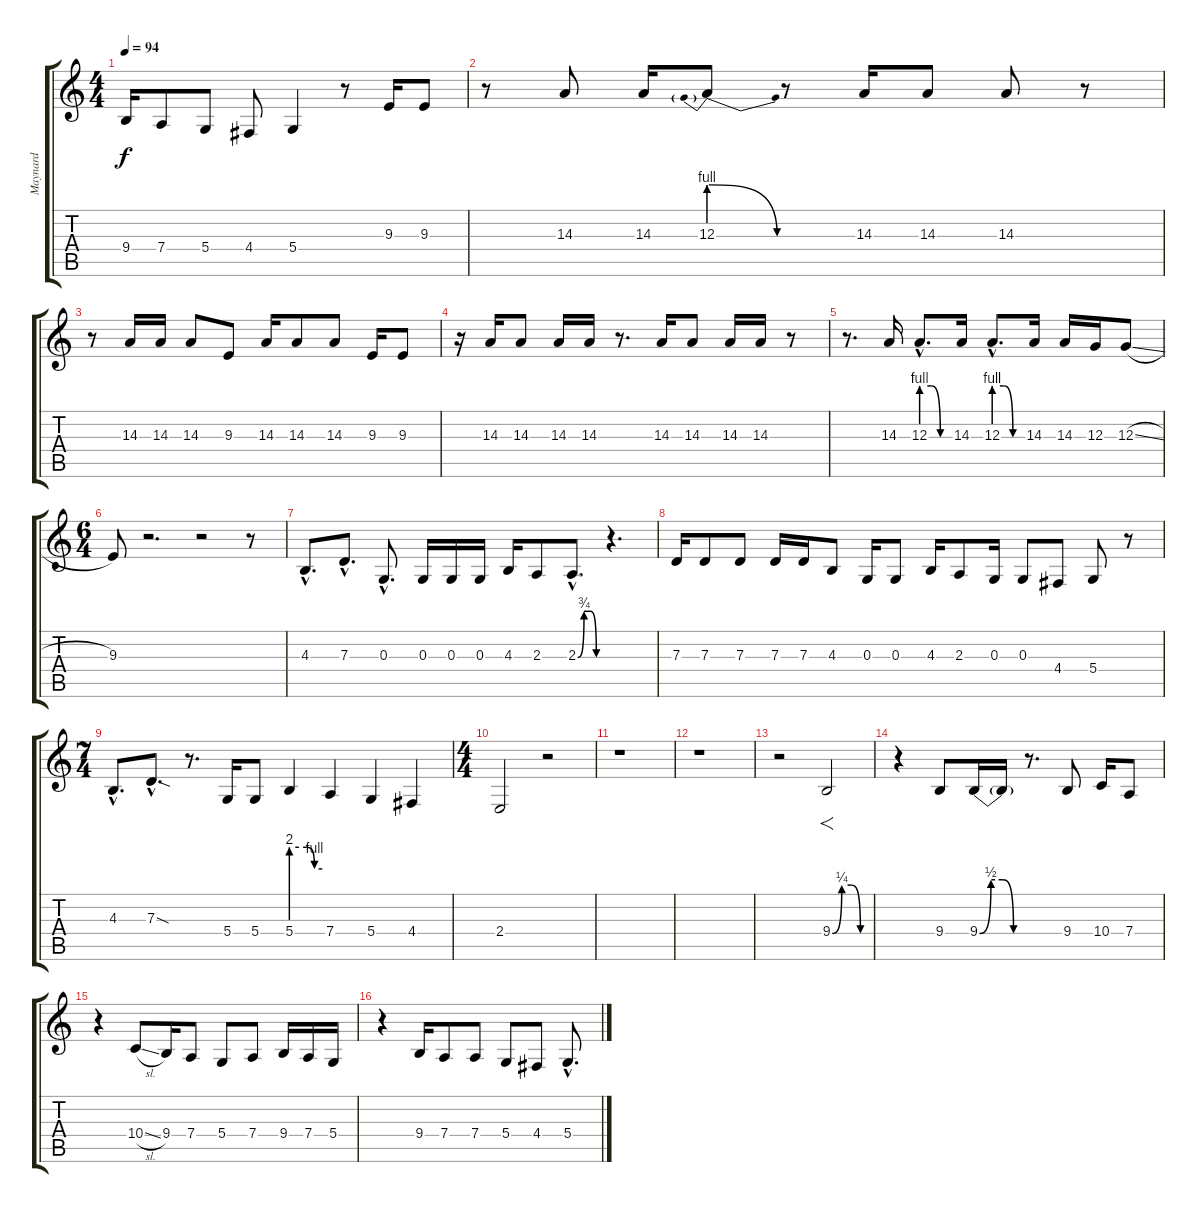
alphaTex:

\track ("Maynard" "Maynard") {instrument clarinet}
\staff {score tabs}
\tuning (E4 B3 G3 D3 A2 D2) {hide}
\ts (4 4)
\tempo 94
\clef g2
\ks c
9.4.16{dy f} 7.4.8 5.4.8 4.4.8 5.4.4 r.8 9.3.16 9.3.8 |
r.8 14.3.8 14.3.16 12.3{be (prebendrelease 0 4 60 0)}.8 r.8 14.3.16 14.3.8 14.3.8 r.8 |
r.8 14.3.16 14.3.16 14.3.8 9.3.8 14.3.16 14.3.8 14.3.8 9.3.16 9.3.8 |
r.16 14.3.16 14.3.8 14.3.16 14.3.16 r.8{d} 14.3.16 14.3.8 14.3.16 14.3.16 r.8 |
r.8{d} 14.3.16 12.3{be (custom 0 4 20 4 40 0 60 0) hac}.8{d} 14.3.16 12.3{be (custom 0 4 20 4 40 0 60 0) hac}.8{d} 14.3.16 14.3.16 12.3.16 12.3{sl}.8 |
\ts (6 4)
9.3.8 r.2{d} r.2 r.8 |
4.3{hac}.8{d} 7.3{hac}.8{d} 0.3{hac}.8{d} 0.3.16 0.3.16 0.3.16 4.3.16 2.3.8 2.3{be (custom 0 0 15 3 30 3 45 0 60 0) hac}.8{d} r.4{d} |
7.3.16 7.3.8 7.3.8 7.3.16 7.3.16 4.3.8 0.3.16 0.3.8 4.3.16 2.3.8 0.3.16 0.3.8 4.4.8 5.4.8 r.8 |
\ts (7 4)
4.3{hac}.8{d} 7.3{sod hac}.8{d} r.8{d} 5.4.16 5.4.8 5.4{be (custom 0 8 15 8 30 8 45 4 60 4)}.4 7.4.4 5.4.4 4.4.4 |
\ts (4 4)
2.4.2 r.2 |
r.1 |
r.1 |
r.2 9.4{be (custom 0 0 15 1 30 1 45 0 60 0)}.2{f} |
r.4 9.4.8 9.4{be (custom 0 0 15 2 30 2 45 0 60 0)}.16 9.4{t}.16 r.8{d} 9.4.8 10.4.16 7.4.8 |
r.4 10.4{sl}.8 9.4.16 7.4.8 5.4.8 7.4.8 9.4.16 7.4.16 5.4.16 |
r.4 9.4.16 7.4.8 7.4.8 5.4.8 4.4.8 5.4{hac}.8{d}
